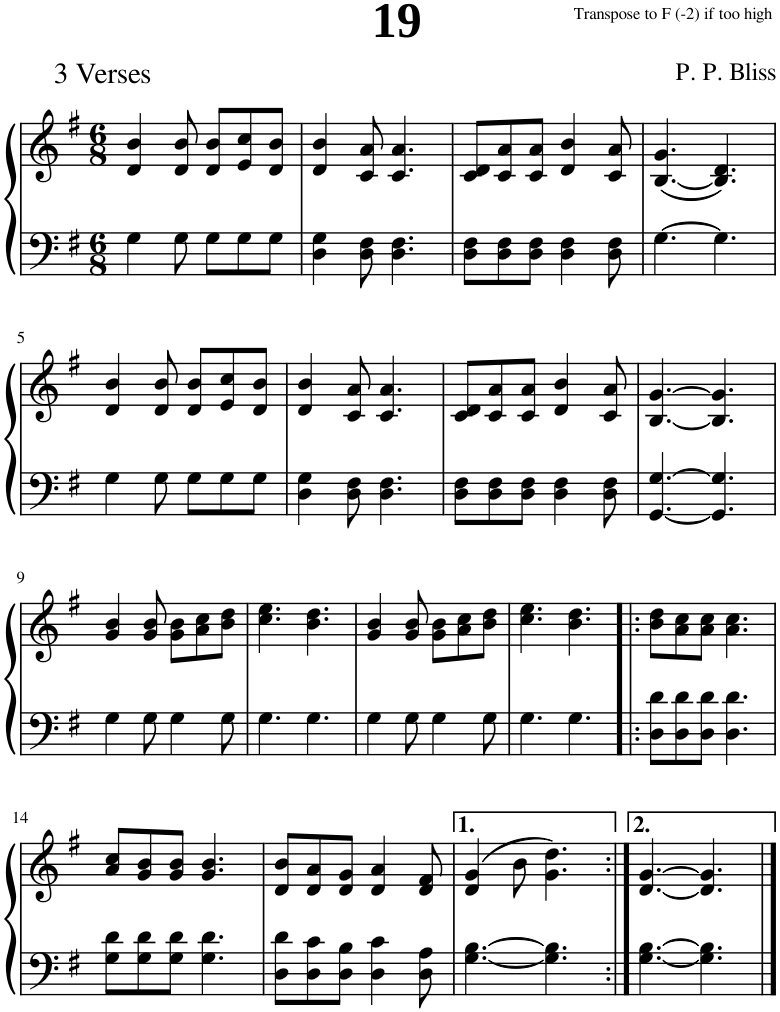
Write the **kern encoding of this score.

**kern	**kern
*part1	*part1
*staff2	*staff1
*I"Piano	*
*I'Pno.	*
*clefF4	*clefG2
*k[f#]	*k[f#]
*M6/8	*M6/8
=1	=1
4G\	4d/ 4b/
8G\	8d/ 8b/
8G\L	8d/ 8b/L
8G\	8e/ 8cc/
8G\J	8d/ 8b/J
=2	=2
4D\ 4G\	4d/ 4b/
8D\ 8F#\	8c/ 8a/
4.D\ 4.F#\	4.c/ 4.a/
=3	=3
8D\ 8F#\L	8c/ 8d/L
8D\ 8F#\	8c/ 8a/
8D\ 8F#\J	8c/ 8a/J
4D\ 4F#\	4d/ 4b/
8D\ 8F#\	8c/ 8a/
=4	=4
[4.G\	([4.B/ 4.g/
4.G\]	4.B/] 4.d/)
!!LO:LB:g=z
=5	=5
4G\	4d/ 4b/
8G\	8d/ 8b/
8G\L	8d/ 8b/L
8G\	8e/ 8cc/
8G\J	8d/ 8b/J
=6	=6
4D\ 4G\	4d/ 4b/
8D\ 8F#\	8c/ 8a/
4.D\ 4.F#\	4.c/ 4.a/
=7	=7
8D\ 8F#\L	8c/ 8d/L
8D\ 8F#\	8c/ 8a/
8D\ 8F#\J	8c/ 8a/J
4D\ 4F#\	4d/ 4b/
8D\ 8F#\	8c/ 8a/
=8	=8
[4.GG/ [4.G/	[4.B/ [4.g/
4.GG/] 4.G/]	4.B/] 4.g/]
!!LO:LB:g=z
=9	=9
4G\	4g/ 4b/
8G\	8g/ 8b/
4G\	8g\ 8b\L
.	8a\ 8cc\
8G\	8b\ 8dd\J
=10	=10
4.G\	4.cc\ 4.ee\
4.G\	4.b\ 4.dd\
=11	=11
4G\	4g/ 4b/
8G\	8g/ 8b/
4G\	8g\ 8b\L
.	8a\ 8cc\
8G\	8b\ 8dd\J
=12	=12
4.G\	4.cc\ 4.ee\
4.G\	4.b\ 4.dd\
=13!|:	=13!|:
8D\ 8d\L	8b\ 8dd\L
8D\ 8d\	8a\ 8cc\
8D\ 8d\J	8a\ 8cc\J
4.D\ 4.d\	4.a\ 4.cc\
!!LO:LB:g=z
=14	=14
8G\ 8d\L	8a/ 8cc/L
8G\ 8d\	8g/ 8b/
8G\ 8d\J	8g/ 8b/J
4.G\ 4.d\	4.g/ 4.b/
=15	=15
8D\ 8d\L	8d/ 8b/L
8D\ 8c\	8d/ 8a/
8D\ 8B\J	8d/ 8g/J
4D\ 4c\	4d/ 4a/
8D\ 8A\	8d/ 8f#/
=16	=16
[4.G\ [4.B\	(4d/ 4g/
.	8b\
4.G\] 4.B\]	4.g\ 4.dd\)
=17:|!	=17:|!
[4.G\ [4.B\	[4.d/ [4.g/
4.G\] 4.B\]	4.d/] 4.g/]
==	==
*-	*-
